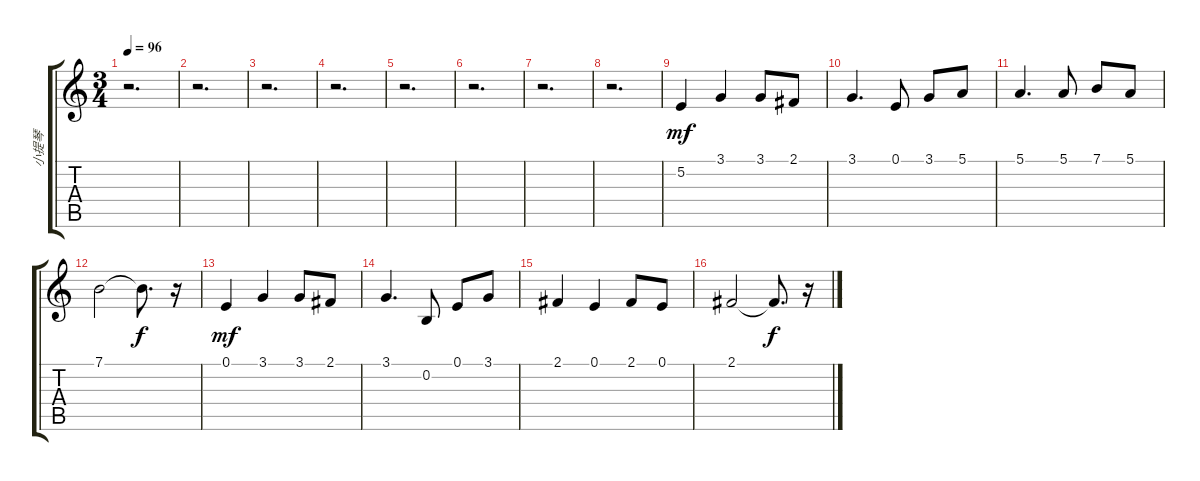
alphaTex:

\track ("小提琴" "小提琴") {instrument violin}
\staff {score tabs}
\tuning (E4 B3 G3 D3 A2 E2) {hide}
\ts (3 4)
\tempo 96
\clef g2
\ks c
r.2{d dy mf} |
r.2{d} |
r.2{d} |
r.2{d} |
r.2{d} |
r.2{d} |
r.2{d} |
r.2{d} |
5.2.4{volume 8} 3.1.4 3.1.8 2.1.8 |
3.1.4{d volume 8} 0.1.8{volume 11} 3.1.8 5.1.8 |
5.1.4{d} 5.1.8{txt ""} 7.1.8 5.1.8 |
7.1.2 7.1{t}.8{d dy f} r.16 |
0.1.4{dy mf} 3.1.4 3.1.8 2.1.8 |
3.1.4{d} 0.2.8 0.1.8 3.1.8 |
2.1.4 0.1.4 2.1.8 0.1.8 |
2.1.2 2.1{t}.8{d dy f} r.16
